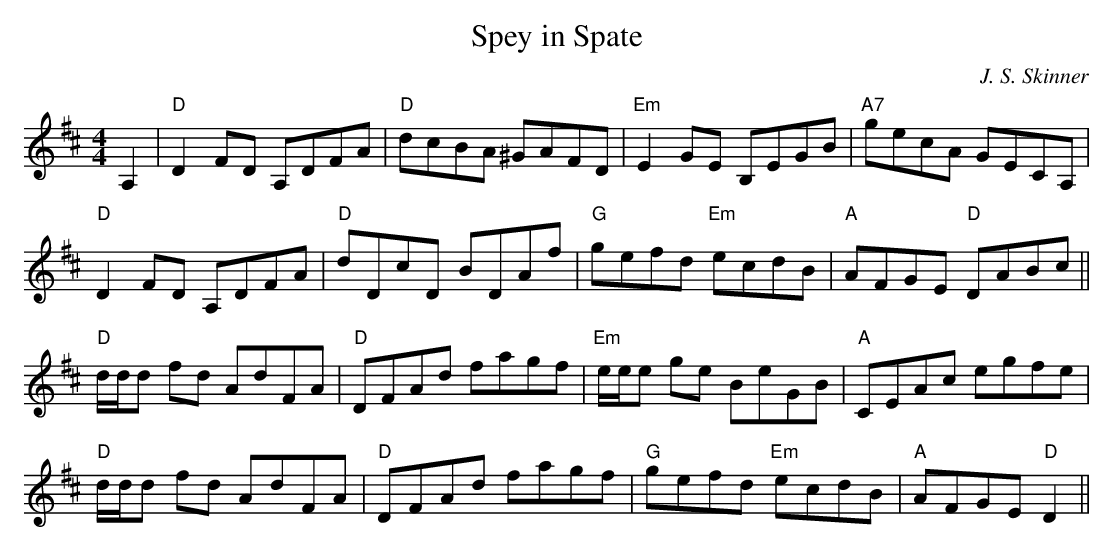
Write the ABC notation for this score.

X:1
T:Spey in Spate
M:4/4
L:1/8
C:J. S. Skinner
K:D
A,2|"D"D2 FD A,DFA|"D"dcBA ^GAFD|"Em"E2 GE B,EGB|"A7"gecA GECA,|!
"D"D2 FD A,DFA|"D"dDcD BDAf|"G"gefd "Em"ecdB|"A"AFGE "D"DABc||!
"D"d/d/d fd AdFA|"D"DFAd fagf|"Em"e/e/e ge BeGB|"A"CEAc egfe|!
"D"d/d/d fd AdFA|"D"DFAd fagf|"G"gefd "Em"ecdB|"A"AFGE "D"D2||
